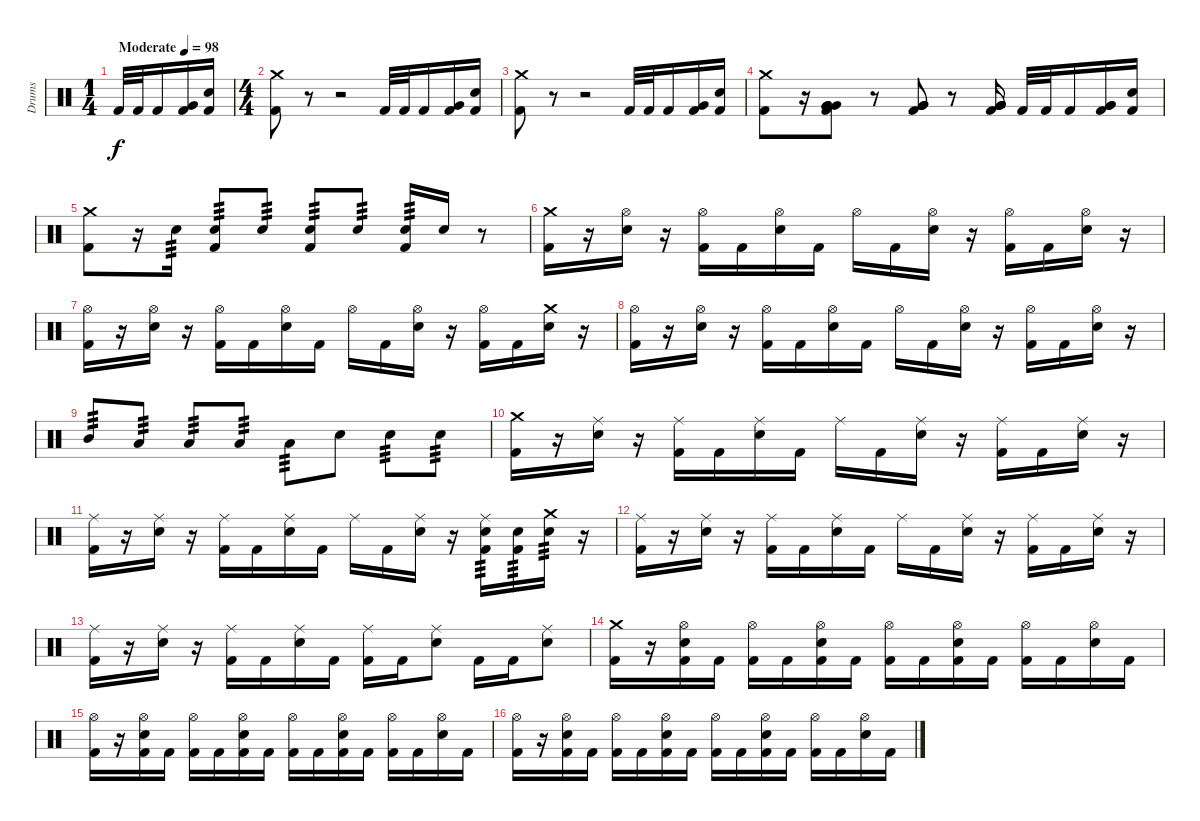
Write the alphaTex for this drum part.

\track ("Drums" "Drums") {instrument percussion}
\staff {score}
\articulation defaults
\ts (1 4)
\tempo (98 "Moderate")
\clef neutral
\ks c "Kick (hit) 2".32{dy f} "Kick (hit) 2".32 "Kick (hit) 2".16
("Very Low Tom (hit)" "Kick (hit) 2").16 ("Snare (hit) 2" "Kick (hit) 2").16 |
\ts (4 4)
("Crash medium (hit)" "Kick (hit) 2").8 r.8 r.2 "Kick (hit) 2".32 "Kick (hit) 2".32 "Kick (hit) 2".16 ("Very Low Tom (hit)" "Kick (hit) 2").16 ("Snare (hit) 2" "Kick (hit) 2").16 |
("Crash medium (hit)" "Kick (hit) 2").8 r.8 r.2 "Kick (hit) 2".32 "Kick (hit) 2".32 "Kick (hit) 2".16 ("Very Low Tom (hit)" "Kick (hit) 2").16 ("Snare (hit) 2" "Kick (hit) 2").16 |
("Crash medium (hit)" "Kick (hit) 2").8 r.16 ("Very Low Tom (hit)" "Very Low Tom (hit)" "Very Low Tom (hit)" "Kick (hit) 2").8{bd 120} r.8 ("Very Low Tom (hit)" "Very Low Tom (hit)" "Very Low Tom (hit)" "Kick (hit) 2").8{bd 120} r.8 ("Very Low Tom (hit)" "Very Low Tom (hit)" "Very Low Tom (hit)" "Kick (hit) 2").16{bd 120} "Kick (hit) 2".32 "Kick (hit) 2".32 "Kick (hit) 2".16 ("Very Low Tom (hit)" "Very Low Tom (hit)" "Kick (hit) 2").16{bd 120} ("Snare (hit) 2" "Kick (hit) 2").16 |
("Crash medium (hit)" "Kick (hit) 2").8 r.16 "Snare (hit) 2".16{tp 3} ("Snare (hit) 2" "Kick (hit) 2").8{tp 3} "Snare (hit) 2".8{tp 3} ("Snare (hit) 2" "Kick (hit) 2").8{tp 3} "Snare (hit) 2".8{tp 3} ("Snare (hit) 2" "Kick (hit) 2").16{tp 3} "Snare (hit) 2".16 r.8 |
("Crash medium (hit)" "Kick (hit) 2").16 r.16 ("Snare (hit) 2" "Hi-Hat (open)").16 r.16 ("Hi-Hat (open)" "Kick (hit) 2").16 "Kick (hit) 2".16 ("Snare (hit) 2" "Hi-Hat (open)").16 "Kick (hit) 2".16 "Hi-Hat (open)".16 "Kick (hit) 2".16 ("Snare (hit) 2" "Hi-Hat (open)").16 r.16 ("Hi-Hat (open)" "Kick (hit) 2").16 "Kick (hit) 2".16 ("Snare (hit) 2" "Hi-Hat (open)").16 r.16 |
("Hi-Hat (open)" "Kick (hit) 2").16 r.16 ("Snare (hit) 2" "Hi-Hat (open)").16 r.16 ("Hi-Hat (open)" "Kick (hit) 2").16 "Kick (hit) 2".16 ("Snare (hit) 2" "Hi-Hat (open)").16 "Kick (hit) 2".16 "Hi-Hat (open)".16 "Kick (hit) 2".16 ("Snare (hit) 2" "Hi-Hat (open)").16 r.16 ("Hi-Hat (open)" "Kick (hit) 2").16 "Kick (hit) 2".16 ("Snare (hit) 2" "Crash medium (hit)").16 r.16 |
("Hi-Hat (open)" "Kick (hit) 2").16 r.16 ("Snare (hit) 2" "Hi-Hat (open)").16 r.16 ("Hi-Hat (open)" "Kick (hit) 2").16 "Kick (hit) 2".16 ("Snare (hit) 2" "Hi-Hat (open)").16 "Kick (hit) 2".16 "Hi-Hat (open)".16 "Kick (hit) 2".16 ("Snare (hit) 2" "Hi-Hat (open)").16 r.16 ("Hi-Hat (open)" "Kick (hit) 2").16 "Kick (hit) 2".16 ("Snare (hit) 2" "Hi-Hat (open)").16 r.16 |
"Mid Tom (hit)".8{tp 3} "Low Tom (hit)".8{tp 3} "Low Floor Tom (hit)".8{tp 3} "Low Floor Tom (hit)".8{tp 3} "Low Floor Tom (hit)".8{tp 3} "Snare (hit) 2".8 "Snare (hit) 2".8{tp 3} "Snare (hit) 2".8{tp 3} |
("Crash medium (hit)" "Kick (hit) 2").16 r.16 ("Snare (hit) 2" "Ride (middle)").16 r.16 ("Ride (middle)" "Kick (hit) 2").16 "Kick (hit) 2".16 ("Snare (hit) 2" "Ride (middle)").16 "Kick (hit) 2".16 "Ride (middle)".16 "Kick (hit) 2".16 ("Snare (hit) 2" "Ride (middle)").16 r.16 ("Ride (middle)" "Kick (hit) 2").16 "Kick (hit) 2".16 ("Snare (hit) 2" "Ride (middle)").16 r.16 |
("Ride (middle)" "Kick (hit) 2").16 r.16 ("Snare (hit) 2" "Ride (middle)").16 r.16 ("Ride (middle)" "Kick (hit) 2").16 "Kick (hit) 2".16 ("Snare (hit) 2" "Ride (middle)").16 "Kick (hit) 2".16 "Ride (middle)".16 "Kick (hit) 2".16 ("Snare (hit) 2" "Ride (middle)").16 r.16 ("Snare (hit) 2" "Ride (middle)" "Kick (hit) 2").16{tp 3} ("Snare (hit) 2" "Kick (hit) 2").16{tp 3} ("Snare (hit) 2" "Crash medium (hit)").16{tp 3} r.16 |
("Ride (middle)" "Kick (hit) 2").16 r.16 ("Snare (hit) 2" "Ride (middle)").16 r.16 ("Ride (middle)" "Kick (hit) 2").16 "Kick (hit) 2".16 ("Snare (hit) 2" "Ride (middle)").16 "Kick (hit) 2".16 "Ride (middle)".16 "Kick (hit) 2".16 ("Snare (hit) 2" "Ride (middle)").16 r.16 ("Ride (middle)" "Kick (hit) 2").16 "Kick (hit) 2".16 ("Snare (hit) 2" "Ride (middle)").16 r.16 |
("Ride (middle)" "Kick (hit) 2").16 r.16 ("Snare (hit) 2" "Ride (middle)").16 r.16 ("Ride (middle)" "Kick (hit) 2").16 "Kick (hit) 2".16 ("Snare (hit) 2" "Ride (middle)").16 "Kick (hit) 2".16 ("Ride (middle)" "Kick (hit) 2").16 "Kick (hit) 2".16 ("Snare (hit) 2" "Ride (middle)").8 "Kick (hit) 2".16 "Kick (hit) 2".16 ("Snare (hit) 2" "Ride (middle)").8 |
("Crash medium (hit)" "Kick (hit) 2").16 r.16 ("Snare (hit) 2" "Hi-Hat (open)" "Kick (hit) 2").16 "Kick (hit) 2".16 ("Hi-Hat (open)" "Kick (hit) 2").16 "Kick (hit) 2".16 ("Snare (hit) 2" "Hi-Hat (open)" "Kick (hit) 2").16 "Kick (hit) 2".16 ("Hi-Hat (open)" "Kick (hit) 2").16 "Kick (hit) 2".16 ("Snare (hit) 2" "Hi-Hat (open)" "Kick (hit) 2").16 "Kick (hit) 2".16 ("Hi-Hat (open)" "Kick (hit) 2").16 "Kick (hit) 2".16 ("Snare (hit) 2" "Hi-Hat (open)").16 "Kick (hit) 2".16 |
("Hi-Hat (open)" "Kick (hit) 2").16 r.16 ("Snare (hit) 2" "Hi-Hat (open)" "Kick (hit) 2").16 "Kick (hit) 2".16 ("Hi-Hat (open)" "Kick (hit) 2").16 "Kick (hit) 2".16 ("Snare (hit) 2" "Hi-Hat (open)" "Kick (hit) 2").16 "Kick (hit) 2".16 ("Hi-Hat (open)" "Kick (hit) 2").16 "Kick (hit) 2".16 ("Snare (hit) 2" "Hi-Hat (open)" "Kick (hit) 2").16 "Kick (hit) 2".16 ("Hi-Hat (open)" "Kick (hit) 2").16 "Kick (hit) 2".16 ("Snare (hit) 2" "Hi-Hat (open)").16 "Kick (hit) 2".16 |
("Hi-Hat (open)" "Kick (hit) 2").16 r.16 ("Snare (hit) 2" "Hi-Hat (open)" "Kick (hit) 2").16 "Kick (hit) 2".16 ("Hi-Hat (open)" "Kick (hit) 2").16 "Kick (hit) 2".16 ("Snare (hit) 2" "Hi-Hat (open)" "Kick (hit) 2").16 "Kick (hit) 2".16 ("Hi-Hat (open)" "Kick (hit) 2").16 "Kick (hit) 2".16 ("Snare (hit) 2" "Hi-Hat (open)" "Kick (hit) 2").16 "Kick (hit) 2".16 ("Hi-Hat (open)" "Kick (hit) 2").16 "Kick (hit) 2".16 ("Snare (hit) 2" "Hi-Hat (open)").16 "Kick (hit) 2".16
